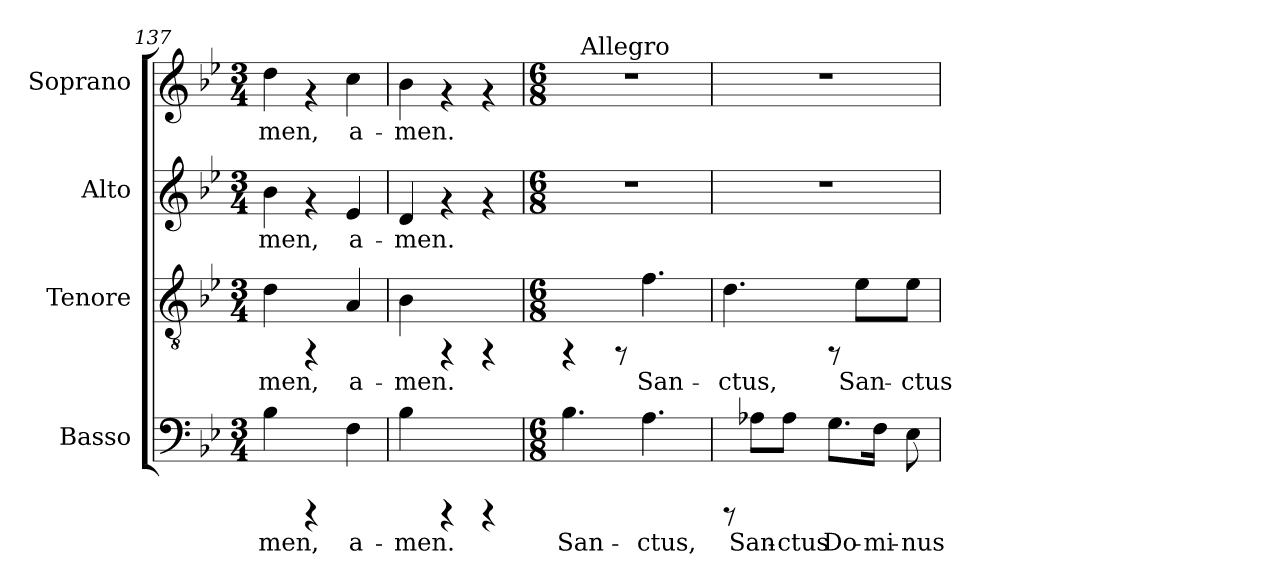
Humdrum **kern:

**kern	**text	**kern	**text	**kern	**text	**kern	**text
*part4	*part4	*part3	*part3	*part2	*part2	*part1	*part1
*staff4	*staff4	*staff3	*staff3	*staff2	*staff2	*staff1	*staff1
*I"Basso	*	*I"Tenore	*	*I"Alto	*	*I"Soprano	*
*I'B	*	*I'T	*	*I'A	*	*I'S	*
*clefF4	*	*clefGv2	*	*clefG2	*	*clefG2	*
*k[b-e-]	*	*k[b-e-]	*	*k[b-e-]	*	*k[b-e-]	*
*B-:	*	*B-:	*	*B-:	*	*B-:	*
*M3/4	*	*M3/4	*	*M3/4	*	*M3/4	*
=137	=137	=137	=137	=137	=137	=137	=137
!	!LO:LY:b:cj	!	!LO:LY:b:cj	!	!LO:LY:b:cj	!	!LO:LY:b:cj
4B-\	men,	4d\	men,	4b-\	-men,	4dd\	-men,
4rCCC	.	4rFF	.	4rf	.	4rf	.
!	!LO:LY:b:cj	!	!LO:LY:b:cj	!	!LO:LY:b:cj	!	!LO:LY:b:cj
4F\	a-	4A/	a-	4e-/	a-	4cc\	a-
=138	=138	=138	=138	=138	=138	=138	=138
!	!LO:LY:b:cj	!	!LO:LY:b:cj	!	!LO:LY:b:cj	!	!LO:LY:b:cj
4B-\	-men.	4B-\	-men.	4d/	-men.	4b-\	-men.
4rCCC	.	4rFF	.	4rf	.	4rf	.
4rCCC	.	4rFF	.	4rf	.	4rf	.
=139!	=139!	=139!	=139!	=139!	=139!	=139!	=139!
*M6/8	*	*M6/8	*	*M6/8	*	*M6/8	*
!	!LO:LY:b:cj	!	!	!	!	!	!
*	*	*	*	*	*	*^	*
4.B-\	San-	4rFF	.	2.r	.	2.r	16ryy	.
!	!	!	!	!	!	!	!LO:TX:a:t=Allegro	!
.	.	.	.	.	.	.	2ryy	.
.	.	8rFF	.	.	.	.	.	.
!	!LO:LY:b:cj	!	!LO:LY:b:cj	!	!	!	!	!
4.A\	-ctus,	4.f\	San-	.	.	.	.	.
.	.	.	.	.	.	.	8.ryy	.
=140	=140	=140	=140	=140	=140	=140	=140	=140
!	!	!	!LO:LY:b:cj	!	!	!	!	!
*	*	*	*	*	*	*v	*v	*
8rCCC	.	4.d\	-ctus,	2.r	.	2.r	.
!	!LO:LY:b:cj	!	!	!	!	!	!
8A-X\L	San-	.	.	.	.	.	.
!	!LO:LY:b:cj	!	!	!	!	!	!
8A-\J	-ctus	.	.	.	.	.	.
!	!LO:LY:b:cj	!	!	!	!	!	!
8.G\L	Do-	8rFF	.	.	.	.	.
!	!	!	!LO:LY:b:cj	!	!	!	!
.	.	8e-\L	San-	.	.	.	.
!	!LO:LY:b:cj	!	!	!	!	!	!
16F\J	-mi-	.	.	.	.	.	.
!	!LO:LY:b:cj	!	!LO:LY:b:cj	!	!	!	!
8E-\	-nus	8e-\J	-ctus	.	.	.	.
=	=	=	=	=	=	=	=
*-	*-	*-	*-	*-	*-	*-	*-
